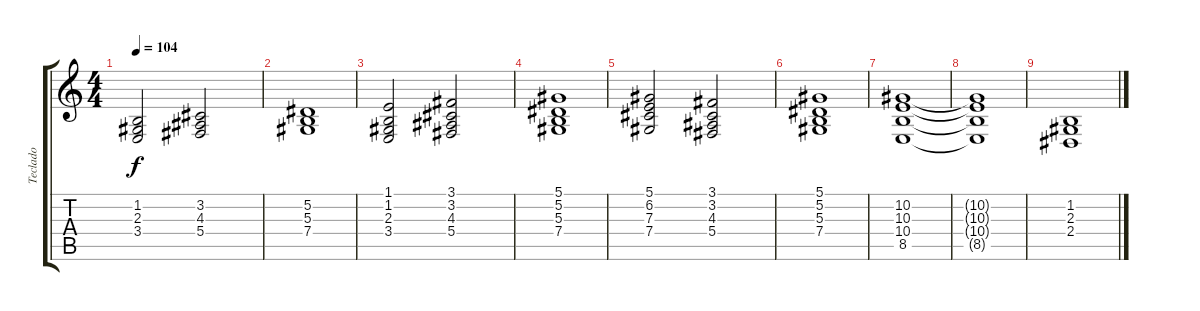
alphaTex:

\track ("Teclado" "Teclado") {instrument stringensemble1}
\staff {score tabs}
\tuning (Eb4 Bb3 Gb3 Db3 Ab2 Eb2) {hide}
\ts (4 4)
\tempo 104
\clef g2
\ks c
(1.2 2.3 3.4).2{dy f} (3.2 4.3 5.4).2 |
(5.2 5.3 7.4).1 |
(1.1 1.2 2.3 3.4).2 (3.1 3.2 4.3 5.4).2 |
(5.1 5.2 5.3 7.4).1 |
(5.1 6.2 7.3 7.4).2 (3.1 3.2 4.3 5.4).2 |
(5.1 5.2 5.3 7.4).1 |
(10.2 10.3 10.4 8.5).1 |
(10.2{t} 10.3{t} 10.4{t} 8.5{t}).1 |
(1.2 2.3 2.4).1
